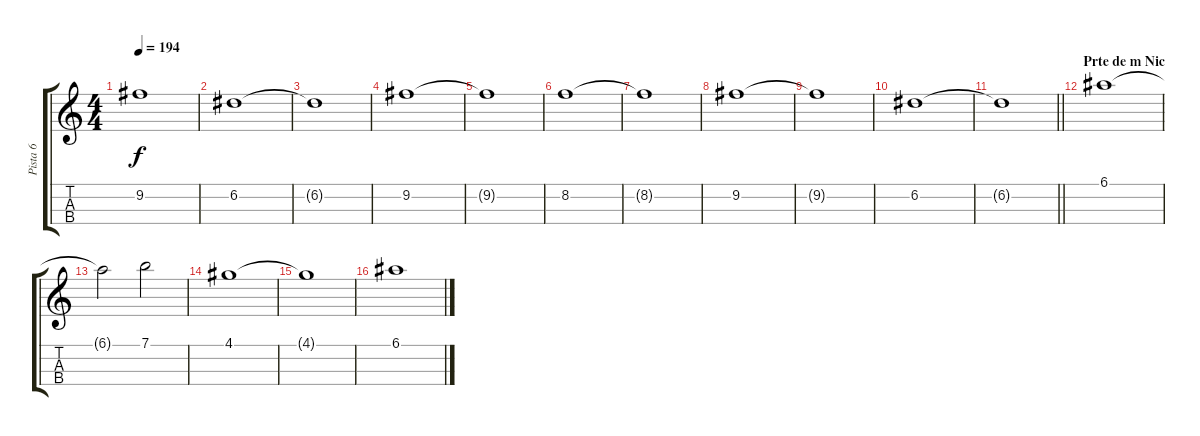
\track ("Pista 6" "Pista 6") {instrument acousticgrandpiano}
\staff {score tabs}
\tuning (E5 A4 D4 G3) {hide}
\ts (4 4)
\tempo 194
\clef g2
\ks c
9.2{t}.1{dy f} |
6.2.1 |
6.2{t}.1 |
9.2.1 |
9.2{t}.1 |
8.2.1 |
8.2{t}.1 |
9.2.1 |
9.2{t}.1 |
6.2.1 |
\barLineRight lightlight
6.2{t}.1 |
\section ("" "Prte de m Nic")
6.1.1 |
6.1{t}.2 7.1.2 |
4.1.1 |
4.1{t}.1 |
6.1.1
